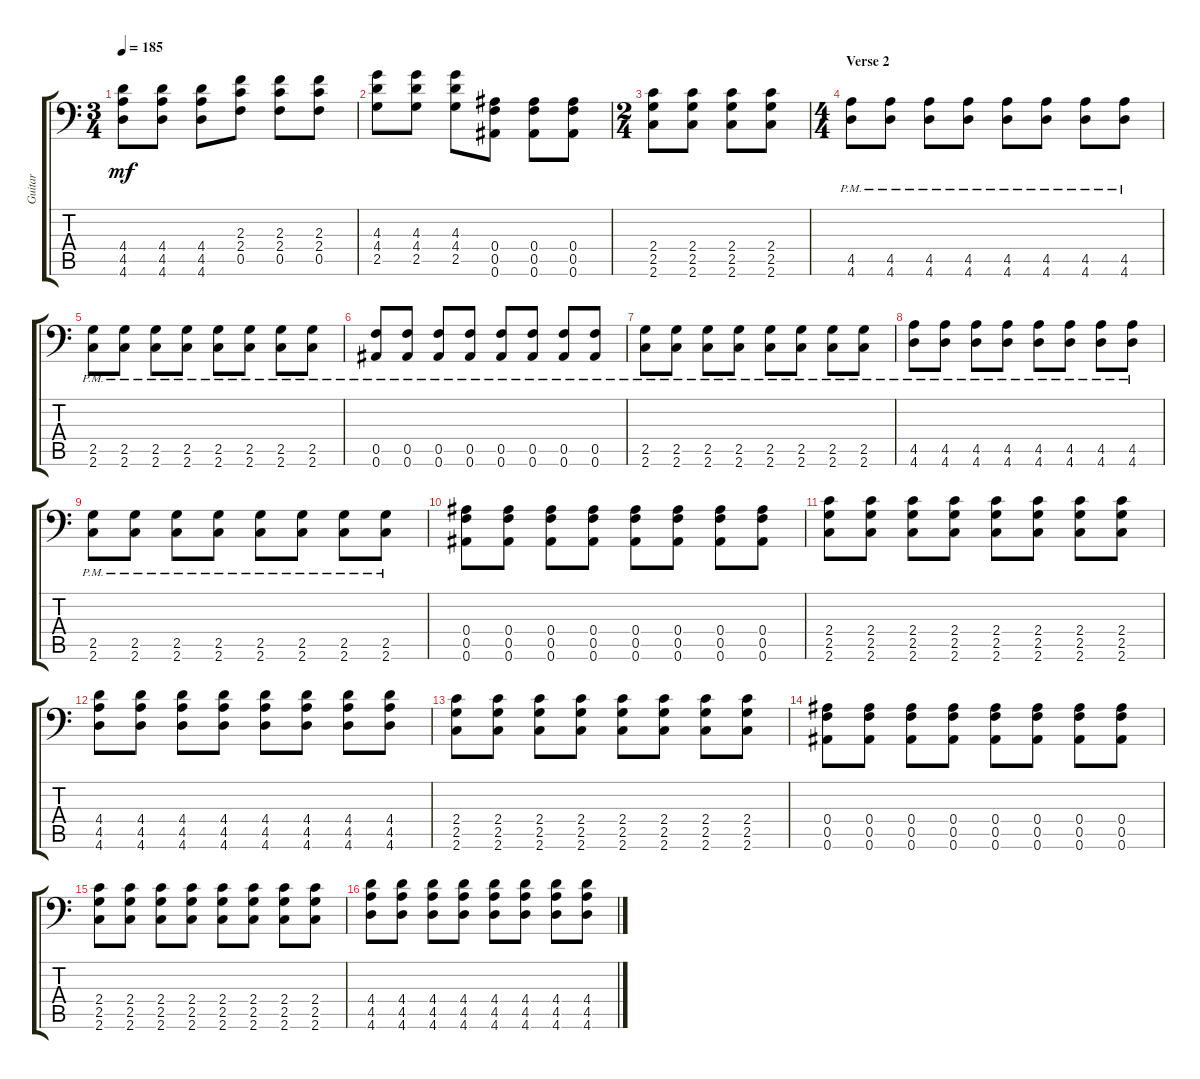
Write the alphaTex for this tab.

\track ("Guitar" "Guitar") {instrument distortionguitar}
\staff {score tabs}
\tuning (C4 G3 Eb3 Bb2 F2 Bb1) {hide}
\ts (3 4)
\tempo 185
\clef f4
\ks c
(4.4 4.5 4.6).8{dy mf} (4.4 4.5 4.6).8 (4.4 4.5 4.6).8 (2.3 2.4 0.5).8 (2.3 2.4 0.5).8 (2.3 2.4 0.5).8 |
(4.3 4.4 2.5).8 (4.3 4.4 2.5).8 (4.3 4.4 2.5).8 (0.4 0.5 0.6).8 (0.4 0.5 0.6).8 (0.4 0.5 0.6).8 |
\ts (2 4)
(2.4 2.5 2.6).8 (2.4 2.5 2.6).8 (2.4 2.5 2.6).8 (2.4 2.5 2.6).8 |
\ts (4 4)
\section ("" "Verse 2")
(4.5{pm} 4.6{pm}).8 (4.5{pm} 4.6{pm}).8 (4.5{pm} 4.6{pm}).8 (4.5{pm} 4.6{pm}).8 (4.5{pm} 4.6{pm}).8 (4.5{pm} 4.6{pm}).8 (4.5{pm} 4.6{pm}).8 (4.5{pm} 4.6{pm}).8 |
(2.5{pm} 2.6{pm}).8 (2.5{pm} 2.6{pm}).8 (2.5{pm} 2.6{pm}).8 (2.5{pm} 2.6{pm}).8 (2.5{pm} 2.6{pm}).8 (2.5{pm} 2.6{pm}).8 (2.5{pm} 2.6{pm}).8 (2.5{pm} 2.6{pm}).8 |
(0.5{pm} 0.6{pm}).8 (0.5{pm} 0.6{pm}).8 (0.5{pm} 0.6{pm}).8 (0.5{pm} 0.6{pm}).8 (0.5{pm} 0.6{pm}).8 (0.5{pm} 0.6{pm}).8 (0.5{pm} 0.6{pm}).8 (0.5{pm} 0.6{pm}).8 |
(2.5{pm} 2.6{pm}).8 (2.5{pm} 2.6{pm}).8 (2.5{pm} 2.6{pm}).8 (2.5{pm} 2.6{pm}).8 (2.5{pm} 2.6{pm}).8 (2.5{pm} 2.6{pm}).8 (2.5{pm} 2.6{pm}).8 (2.5{pm} 2.6{pm}).8 |
(4.5{pm} 4.6{pm}).8 (4.5{pm} 4.6{pm}).8 (4.5{pm} 4.6{pm}).8 (4.5{pm} 4.6{pm}).8 (4.5{pm} 4.6{pm}).8 (4.5{pm} 4.6{pm}).8 (4.5{pm} 4.6{pm}).8 (4.5{pm} 4.6{pm}).8 |
(2.5{pm} 2.6{pm}).8 (2.5{pm} 2.6{pm}).8 (2.5{pm} 2.6{pm}).8 (2.5{pm} 2.6{pm}).8 (2.5{pm} 2.6{pm}).8 (2.5{pm} 2.6{pm}).8 (2.5{pm} 2.6{pm}).8 (2.5{pm} 2.6{pm}).8 |
(0.4 0.5 0.6).8 (0.4 0.5 0.6).8 (0.4 0.5 0.6).8 (0.4 0.5 0.6).8 (0.4 0.5 0.6).8 (0.4 0.5 0.6).8 (0.4 0.5 0.6).8 (0.4 0.5 0.6).8 |
(2.4 2.5 2.6).8 (2.4 2.5 2.6).8 (2.4 2.5 2.6).8 (2.4 2.5 2.6).8 (2.4 2.5 2.6).8 (2.4 2.5 2.6).8 (2.4 2.5 2.6).8 (2.4 2.5 2.6).8 |
(4.4 4.5 4.6).8 (4.4 4.5 4.6).8 (4.4 4.5 4.6).8 (4.4 4.5 4.6).8 (4.4 4.5 4.6).8 (4.4 4.5 4.6).8 (4.4 4.5 4.6).8 (4.4 4.5 4.6).8 |
(2.4 2.5 2.6).8 (2.4 2.5 2.6).8 (2.4 2.5 2.6).8 (2.4 2.5 2.6).8 (2.4 2.5 2.6).8 (2.4 2.5 2.6).8 (2.4 2.5 2.6).8 (2.4 2.5 2.6).8 |
(0.4 0.5 0.6).8 (0.4 0.5 0.6).8 (0.4 0.5 0.6).8 (0.4 0.5 0.6).8 (0.4 0.5 0.6).8 (0.4 0.5 0.6).8 (0.4 0.5 0.6).8 (0.4 0.5 0.6).8 |
(2.4 2.5 2.6).8 (2.4 2.5 2.6).8 (2.4 2.5 2.6).8 (2.4 2.5 2.6).8 (2.4 2.5 2.6).8 (2.4 2.5 2.6).8 (2.4 2.5 2.6).8 (2.4 2.5 2.6).8 |
(4.4 4.5 4.6).8 (4.4 4.5 4.6).8 (4.4 4.5 4.6).8 (4.4 4.5 4.6).8 (4.4 4.5 4.6).8 (4.4 4.5 4.6).8 (4.4 4.5 4.6).8 (4.4 4.5 4.6).8
